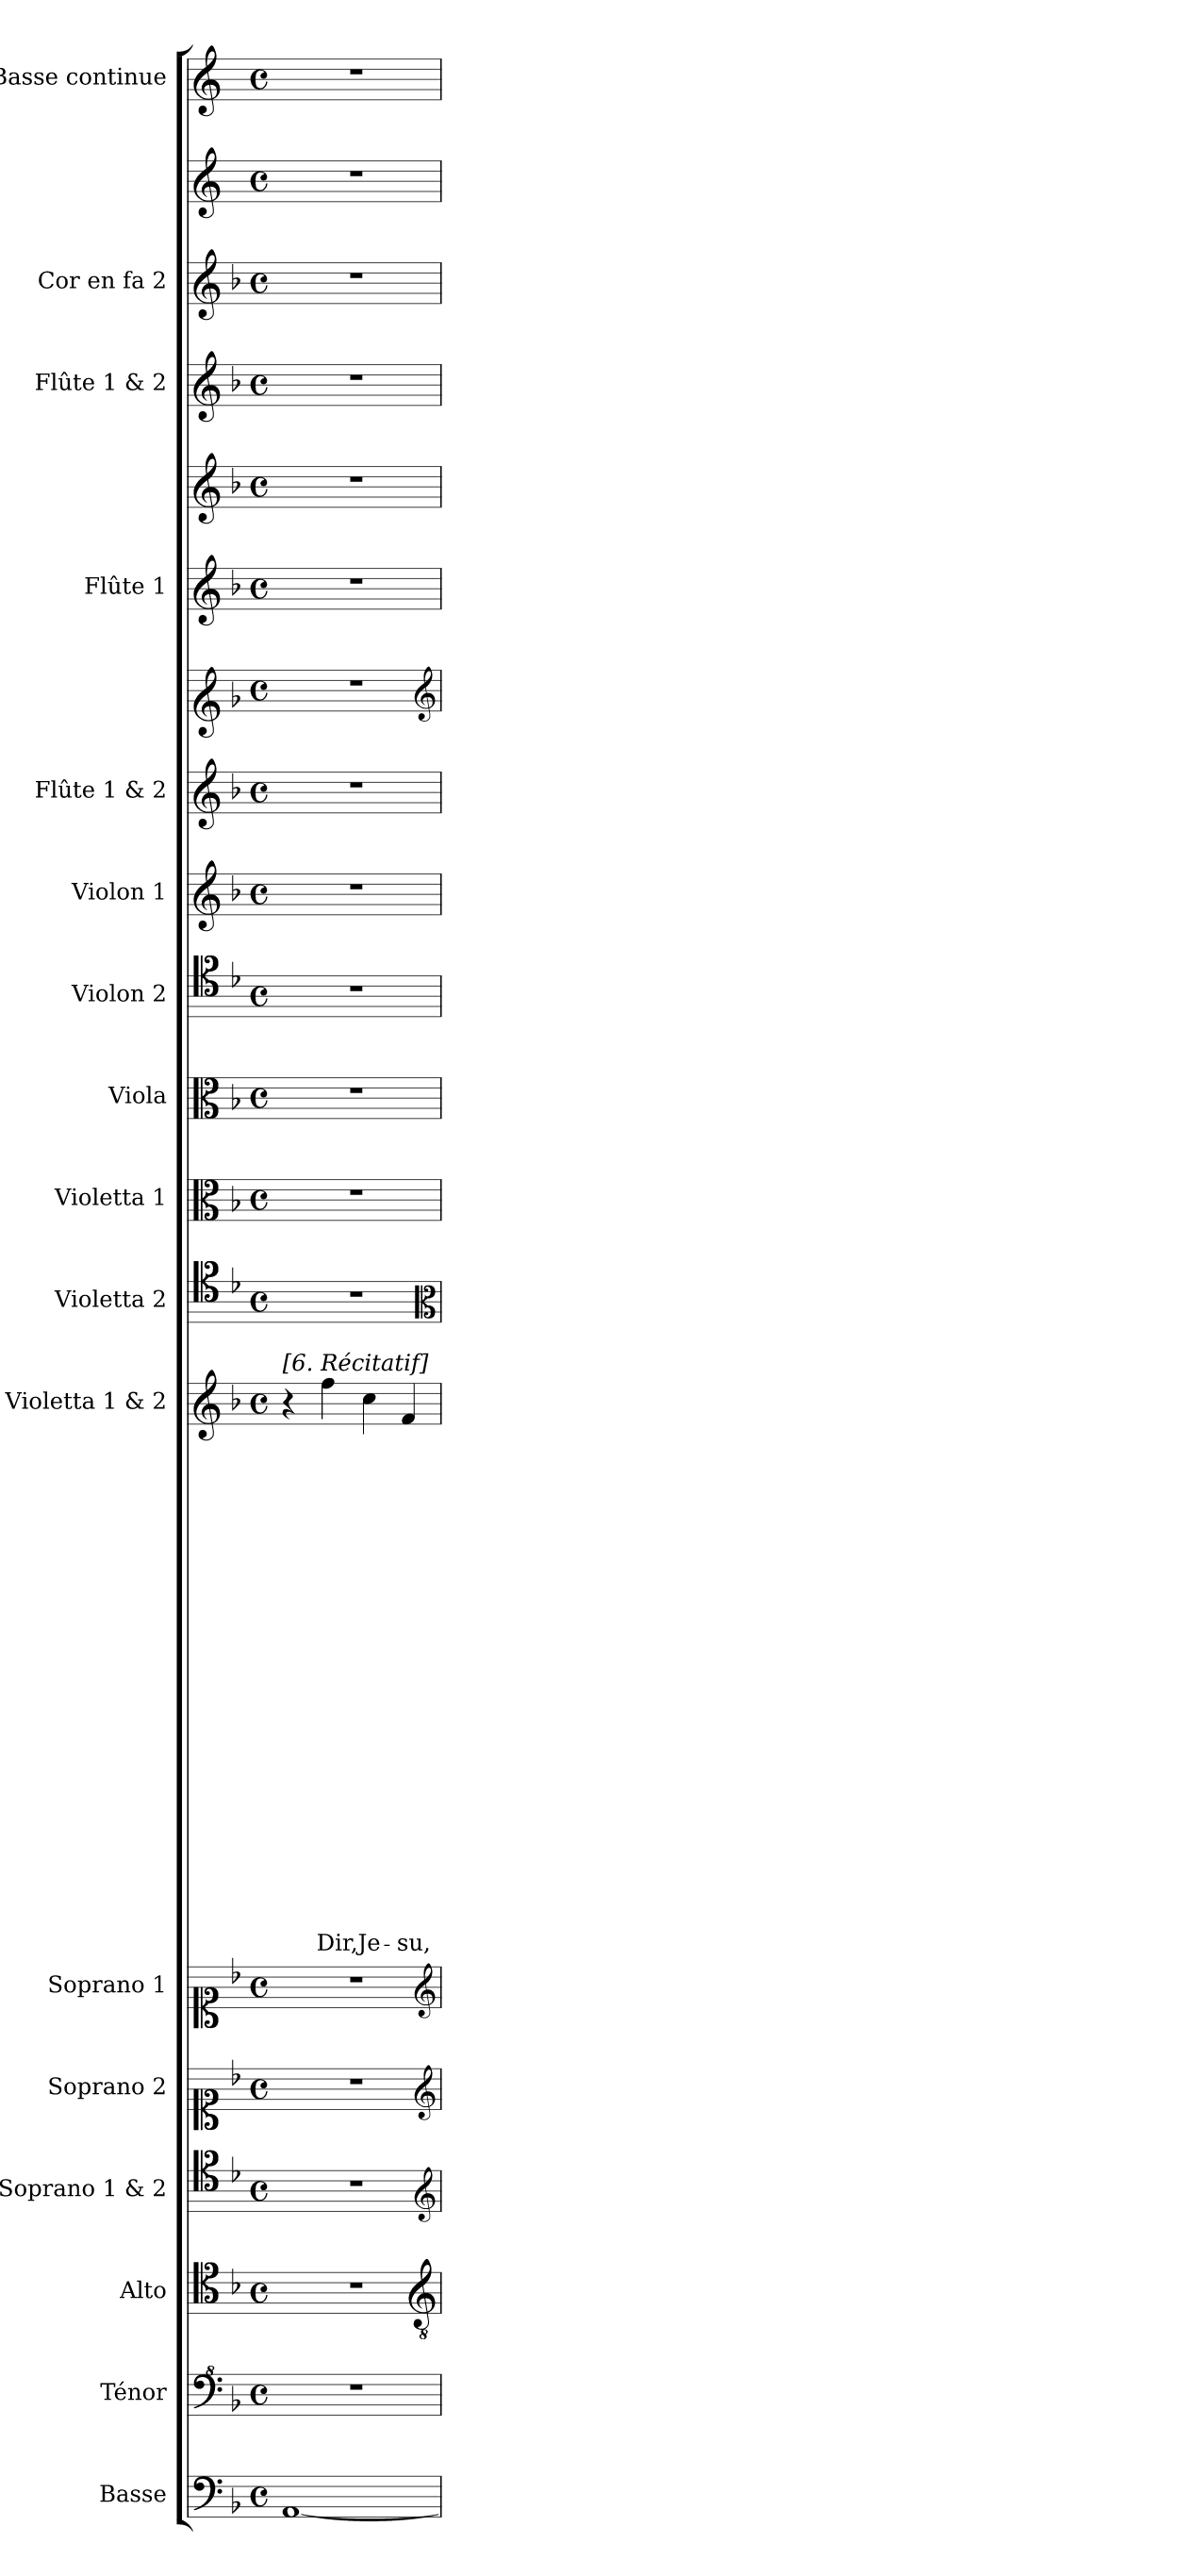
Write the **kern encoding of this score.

**kern	**kern	**kern	**kern	**kern	**kern	**kern	**text	**text	**text	**text	**text	**text	**text	**text	**text	**text	**text	**text	**text	**text	**text	**text	**text	**text	**text	**text	**text	**text	**text	**kern	**kern	**kern	**kern	**kern	**kern	**kern	**kern	**kern	**kern	**kern	**kern	**kern
*part17	*part16	*part15	*part14	*part13	*part12	*part11	*part11	*part11	*part11	*part11	*part11	*part11	*part11	*part11	*part11	*part11	*part11	*part11	*part11	*part11	*part11	*part11	*part11	*part11	*part11	*part11	*part11	*part11	*part11	*part10	*part9	*part8	*part7	*part6	*part5	*part5	*part4	*part4	*part3	*part2	*part2	*part1
*staff20	*staff19	*staff18	*staff17	*staff16	*staff15	*staff14	*staff14	*staff14	*staff14	*staff14	*staff14	*staff14	*staff14	*staff14	*staff14	*staff14	*staff14	*staff14	*staff14	*staff14	*staff14	*staff14	*staff14	*staff14	*staff14	*staff14	*staff14	*staff14	*staff14	*staff13	*staff12	*staff11	*staff10	*staff9	*staff8	*staff7	*staff6	*staff5	*staff4	*staff3	*staff2	*staff1
*I"Basse	*I"Ténor	*I"Alto	*I"Soprano 1 & 2	*I"Soprano 2	*I"Soprano 1	*I"Violetta 1 & 2	*	*	*	*	*	*	*	*	*	*	*	*	*	*	*	*	*	*	*	*	*	*	*	*I"Violetta 2	*I"Violetta 1	*I"Viola	*I"Violon 2	*I"Violon 1	*I"Flûte 1 & 2	*	*I"Flûte 1	*	*I"Flûte 1 & 2	*I"Cor en fa 2	*	*I"Basse continue
*I'Bas	*I'T	*I'A	*I'Pno	*I'S 2	*I'S 1	*	*	*	*	*	*	*	*	*	*	*	*	*	*	*	*	*	*	*	*	*	*	*	*	*I'Vta 2	*I'Vta 1	*I'Vla	*I'Vln 2	*I'Vln 1	*I'Vln 1	*	*I'Fl 1	*	*	*I'Cor 2	*	*I'BC
*clefF4	*clefF^4	*clefC4	*clefC5	*clefC1	*clefC1	*clefG2	*	*	*	*	*	*	*	*	*	*	*	*	*	*	*	*	*	*	*	*	*	*	*	*clefC5	*clefC3	*clefC3	*clefC5	*clefG2	*clefG2	*clefG1	*clefG2	*clefG2	*clefG2	*clefG2	*clefG2	*clefG2
*ITrd7c12	*	*	*	*	*	*	*	*	*	*	*	*	*	*	*	*	*	*	*	*	*	*	*	*	*	*	*	*	*	*	*	*	*	*	*	*	*	*	*	*	*ITrd4c7	*ITrd4c7
*k[b-]	*k[b-]	*k[b-]	*k[b-]	*k[b-]	*k[b-]	*k[b-]	*	*	*	*	*	*	*	*	*	*	*	*	*	*	*	*	*	*	*	*	*	*	*	*k[b-]	*k[b-]	*k[b-]	*k[b-]	*k[b-]	*k[b-]	*k[b-]	*k[b-]	*k[b-]	*k[b-]	*k[b-]	*k[b-]	*k[b-]
*F:	*F:	*F:	*F:	*F:	*F:	*F:	*	*	*	*	*	*	*	*	*	*	*	*	*	*	*	*	*	*	*	*	*	*	*	*F:	*F:	*F:	*F:	*F:	*F:	*F:	*F:	*F:	*F:	*F:	*F:	*F:
*M4/4	*M4/4	*M4/4	*M4/4	*M4/4	*M4/4	*M4/4	*	*	*	*	*	*	*	*	*	*	*	*	*	*	*	*	*	*	*	*	*	*	*	*M4/4	*M4/4	*M4/4	*M4/4	*M4/4	*M4/4	*M4/4	*M4/4	*M4/4	*M4/4	*M4/4	*M4/4	*M4/4
*met(c)	*met(c)	*met(c)	*met(c)	*met(c)	*met(c)	*met(c)	*	*	*	*	*	*	*	*	*	*	*	*	*	*	*	*	*	*	*	*	*	*	*	*met(c)	*met(c)	*met(c)	*met(c)	*met(c)	*met(c)	*met(c)	*met(c)	*met(c)	*met(c)	*met(c)	*met(c)	*met(c)
*MM32	*MM32	*MM32	*MM32	*MM32	*MM32	*MM32	*	*	*	*	*	*	*	*	*	*	*	*	*	*	*	*	*	*	*	*	*	*	*	*MM32	*MM32	*MM32	*MM32	*MM32	*MM32	*MM32	*MM32	*MM32	*MM32	*MM32	*MM32	*MM32
=	=	=	=	=	=	=	=	=	=	=	=	=	=	=	=	=	=	=	=	=	=	=	=	=	=	=	=	=	=	=	=	=	=	=	=	=	=	=	=	=	=	=
!	!	!	!	!	!	!LO:TX:t=[6. Récitatif]	!	!	!	!	!	!	!	!	!	!	!	!	!	!	!	!	!	!	!	!	!	!	!	!	!	!	!	!	!	!	!	!	!	!	!	!
[1AAA	1r	1r	1r	1r	1r	4r	.	.	.	.	.	.	.	.	.	.	.	.	.	.	.	.	.	.	.	.	.	.	.	1r	1r	1r	1r	1r	1r	1r	1r	1r	1r	1r	1r	1r
.	.	.	.	.	.	4ff\	.	.	.	.	.	.	.	.	.	.	.	.	.	.	.	.	.	.	.	.	.	.	Dir,	.	.	.	.	.	.	.	.	.	.	.	.	.
.	.	.	.	.	.	4cc\	.	.	.	.	.	.	.	.	.	.	.	.	.	.	.	.	.	.	.	.	.	.	Je-	.	.	.	.	.	.	.	.	.	.	.	.	.
.	.	.	.	.	.	4f!/	.	.	.	.	.	.	.	.	.	.	.	.	.	.	.	.	.	.	.	.	.	.	-su,	.	.	.	.	.	.	.	.	.	.	.	.	.
*	*	*clefGv2	*clefG2	*clefG2	*clefG2	*	*	*	*	*	*	*	*	*	*	*	*	*	*	*	*	*	*	*	*	*	*	*	*	*clefC3	*	*	*	*	*	*clefG2	*	*	*	*	*	*
=	=	=	=	=	=	=	=	=	=	=	=	=	=	=	=	=	=	=	=	=	=	=	=	=	=	=	=	=	=	=	=	=	=	=	=	=	=	=	=	=	=	=
*-	*-	*-	*-	*-	*-	*-	*-	*-	*-	*-	*-	*-	*-	*-	*-	*-	*-	*-	*-	*-	*-	*-	*-	*-	*-	*-	*-	*-	*-	*-	*-	*-	*-	*-	*-	*-	*-	*-	*-	*-	*-	*-
